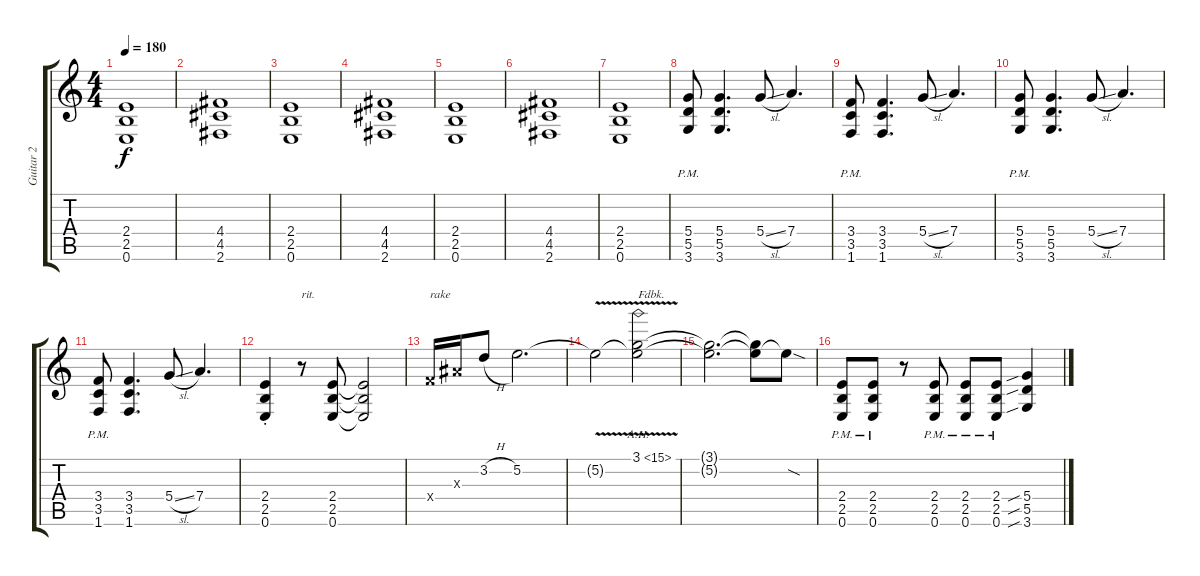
\track ("Guitar 2" "Guitar 2") {instrument distortionguitar}
\staff {score tabs}
\tuning (E4 B3 G3 D3 A2 E2) {hide}
\ts (4 4)
\tempo 180
\clef g2
\ks c
(2.4 2.5 0.6).1{dy f} |
(4.4 4.5 2.6).1 |
(2.4 2.5 0.6).1 |
(4.4 4.5 2.6).1 |
(2.4 2.5 0.6).1 |
(4.4 4.5 2.6).1 |
(2.4 2.5 0.6).1 |
(5.4{pm} 5.5{pm} 3.6{pm}).8 (5.4 5.5 3.6).4{d} 5.4{sl}.8 7.4.4{d} |
(3.4{pm} 3.5{pm} 1.6{pm}).8 (3.4 3.5 1.6).4{d} 5.4{sl}.8 7.4.4{d} |
(5.4{pm} 5.5{pm} 3.6{pm}).8 (5.4 5.5 3.6).4{d} 5.4{sl}.8 7.4.4{d} |
(3.4{pm} 3.5{pm} 1.6{pm}).8 (3.4 3.5 1.6).4{d} 5.4{sl}.8 7.4.4{d} |
(2.4{st} 2.5{st} 0.6{st}).4 r.8{txt "rit."} (2.4 2.5 0.6).8 (2.4{t} 2.5{t} 0.6{t}).2 |
3.4{x}.16{txt "rake"} 3.3{x}.16 3.2{h}.8 5.2.2{d} |
5.2{v t}.2 (3.1{ah 12} 5.2{t}).2{txt "Fdbk."} |
(3.1{t} 5.2{t}).2{d} (3.1{t} 5.2{t}).8 5.2{sod t}.8 |
(2.4{pm} 2.5{pm} 0.6{pm}).8 (2.4{pm} 2.5{pm} 0.6{pm}).8 r.8 (2.4{pm} 2.5{pm} 0.6{pm}).8 (2.4{pm} 2.5{pm} 0.6{pm}).8 (2.4{pm} 2.5{pm} 0.6{pm}).8 (5.4{sib} 5.5{sib} 3.6{sib}).4
